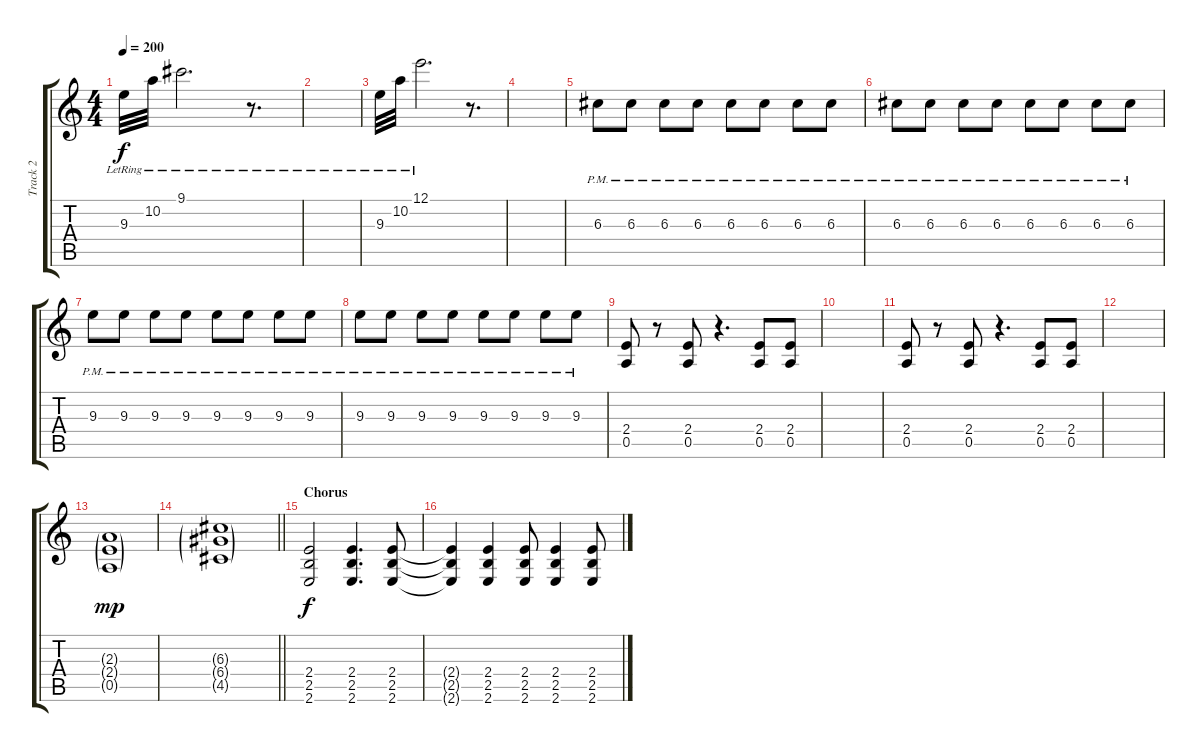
\track ("Track 2" "Track 2") {instrument distortionguitar}
\staff {score tabs}
\tuning (E4 B3 G3 D3 A2 D2) {hide}
\ts (4 4)
\tempo 200
\clef g2
\ks c
9.3{lr}.32{dy f instrument electricguitarclean} 10.2{lr}.32 9.1{lr}.2{d} r.8{d} |
|
9.3{lr}.32{instrument electricguitarclean} 10.2{lr}.32 12.1{lr}.2{d} r.8{d} |
|
6.3{pm}.8{instrument distortionguitar} 6.3{pm}.8 6.3{pm}.8 6.3{pm}.8 6.3{pm}.8 6.3{pm}.8 6.3{pm}.8 6.3{pm}.8 |
6.3{pm}.8 6.3{pm}.8 6.3{pm}.8 6.3{pm}.8 6.3{pm}.8 6.3{pm}.8 6.3{pm}.8 6.3{pm}.8 |
9.3{pm}.8 9.3{pm}.8 9.3{pm}.8 9.3{pm}.8 9.3{pm}.8 9.3{pm}.8 9.3{pm}.8 9.3{pm}.8 |
9.3{pm}.8 9.3{pm}.8 9.3{pm}.8 9.3{pm}.8 9.3{pm}.8 9.3{pm}.8 9.3{pm}.8 9.3{pm}.8 |
(2.4 0.5).8 r.8 (2.4 0.5).8 r.4{d} (2.4 0.5).8 (2.4 0.5).8 |
|
(2.4 0.5).8 r.8 (2.4 0.5).8 r.4{d} (2.4 0.5).8 (2.4 0.5).8 |
|
(2.3{g} 2.4{g} 0.5{g}).1{dy mp} |
\barLineRight lightlight
(6.3{g} 6.4{g} 4.5{g}).1 |
\section ("" "Chorus")
(2.4 2.5 2.6).2{dy f} (2.4 2.5 2.6).4{d} (2.4 2.5 2.6).8 |
(2.4{t} 2.5{t} 2.6{t}).4 (2.4 2.5 2.6).4 (2.4 2.5 2.6).8 (2.4 2.5 2.6).4 (2.4 2.5 2.6).8
